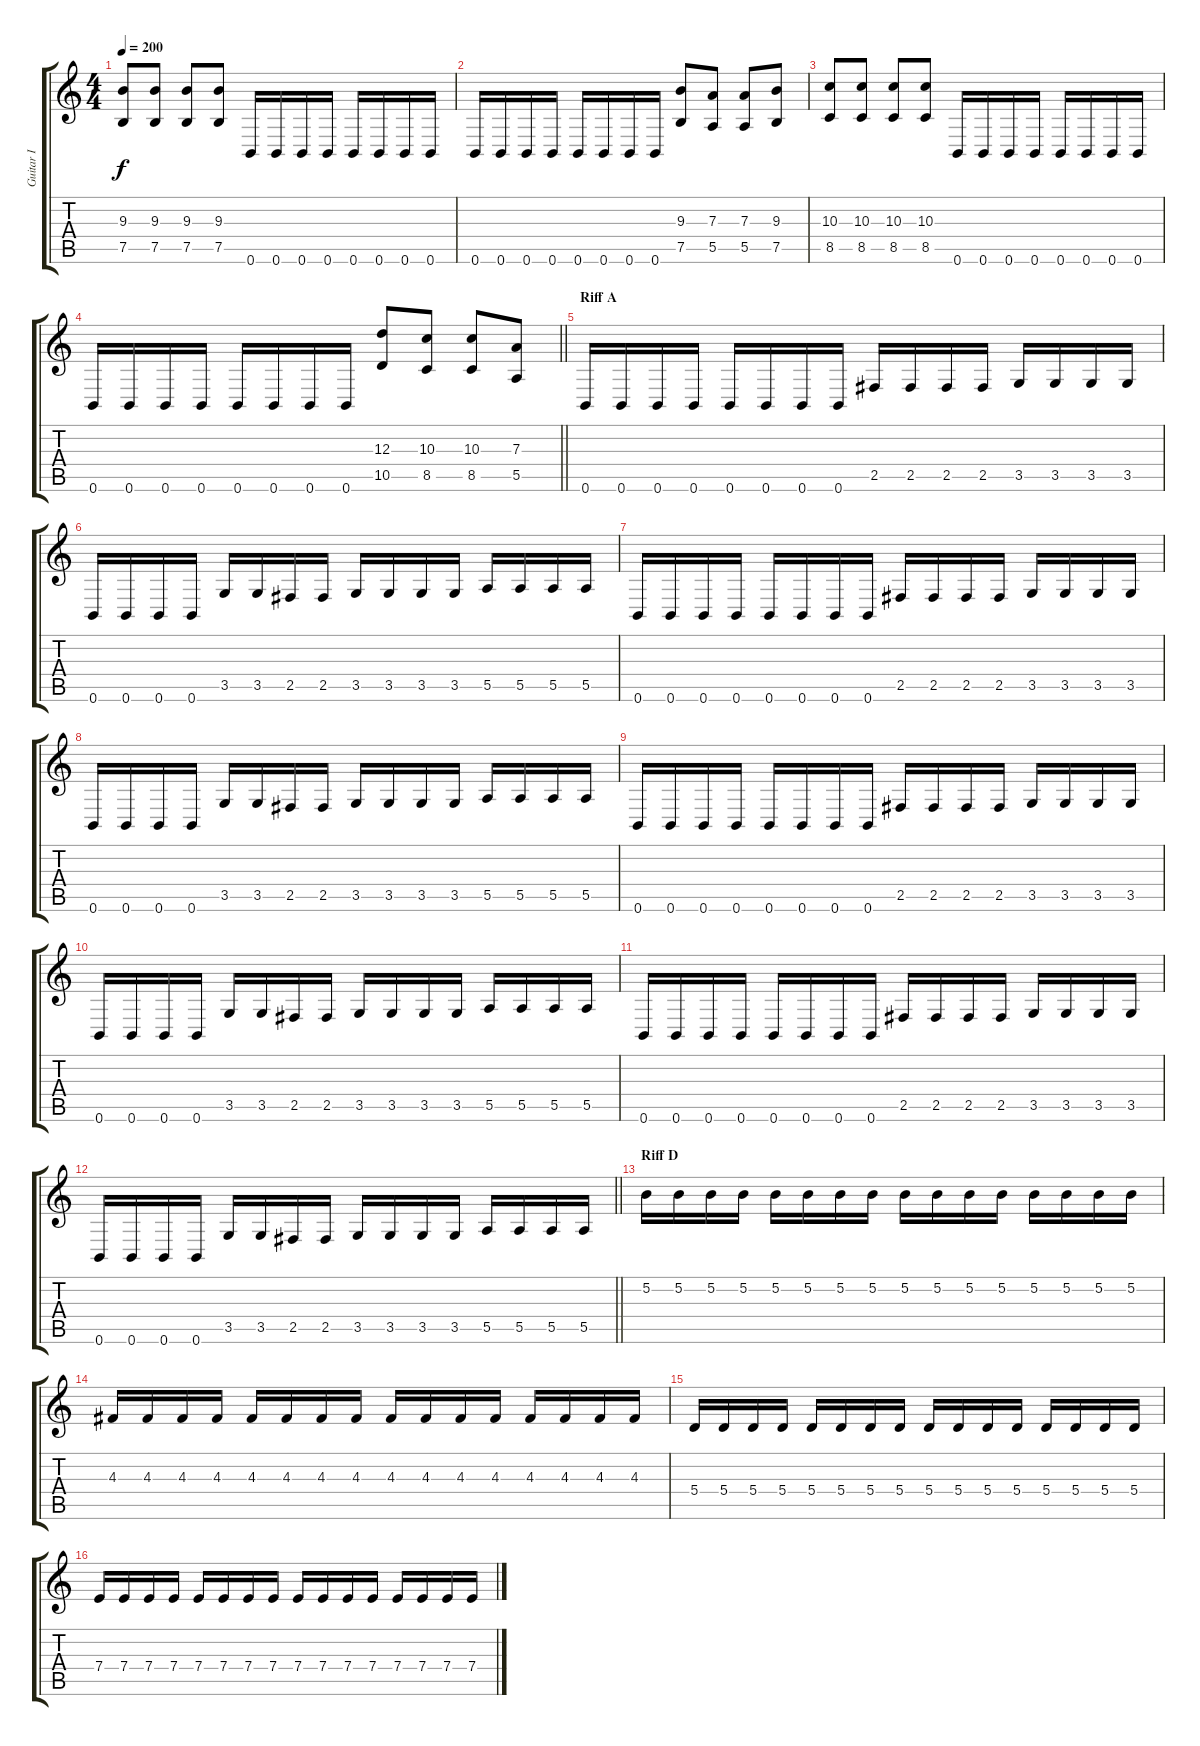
\track ("Guitar I" "Guitar I") {instrument distortionguitar}
\staff {score tabs}
\tuning (B3 Gb3 D3 A2 E2 B1) {hide}
\ts (4 4)
\tempo 200
\clef g2
\ks c
(9.3 7.5).8{dy f} (9.3 7.5).8 (9.3 7.5).8 (9.3 7.5).8 0.6.16 0.6.16 0.6.16 0.6.16 0.6.16 0.6.16 0.6.16 0.6.16 |
0.6.16 0.6.16 0.6.16 0.6.16 0.6.16 0.6.16 0.6.16 0.6.16 (9.3 7.5).8 (7.3 5.5).8 (7.3 5.5).8 (9.3 7.5).8 |
(10.3 8.5).8 (10.3 8.5).8 (10.3 8.5).8 (10.3 8.5).8 0.6.16 0.6.16 0.6.16 0.6.16 0.6.16 0.6.16 0.6.16 0.6.16 |
\barLineRight lightlight
0.6.16 0.6.16 0.6.16 0.6.16 0.6.16 0.6.16 0.6.16 0.6.16 (12.3 10.5).8 (10.3 8.5).8 (10.3 8.5).8 (7.3 5.5).8 |
\section ("" "Riff A")
0.6.16 0.6.16 0.6.16 0.6.16 0.6.16 0.6.16 0.6.16 0.6.16 2.5.16 2.5.16 2.5.16 2.5.16 3.5.16 3.5.16 3.5.16 3.5.16 |
0.6.16 0.6.16 0.6.16 0.6.16 3.5.16 3.5.16 2.5.16 2.5.16 3.5.16 3.5.16 3.5.16 3.5.16 5.5.16 5.5.16 5.5.16 5.5.16 |
0.6.16 0.6.16 0.6.16 0.6.16 0.6.16 0.6.16 0.6.16 0.6.16 2.5.16 2.5.16 2.5.16 2.5.16 3.5.16 3.5.16 3.5.16 3.5.16 |
0.6.16 0.6.16 0.6.16 0.6.16 3.5.16 3.5.16 2.5.16 2.5.16 3.5.16 3.5.16 3.5.16 3.5.16 5.5.16 5.5.16 5.5.16 5.5.16 |
0.6.16 0.6.16 0.6.16 0.6.16 0.6.16 0.6.16 0.6.16 0.6.16 2.5.16 2.5.16 2.5.16 2.5.16 3.5.16 3.5.16 3.5.16 3.5.16 |
0.6.16 0.6.16 0.6.16 0.6.16 3.5.16 3.5.16 2.5.16 2.5.16 3.5.16 3.5.16 3.5.16 3.5.16 5.5.16 5.5.16 5.5.16 5.5.16 |
0.6.16 0.6.16 0.6.16 0.6.16 0.6.16 0.6.16 0.6.16 0.6.16 2.5.16 2.5.16 2.5.16 2.5.16 3.5.16 3.5.16 3.5.16 3.5.16 |
\barLineRight lightlight
0.6.16 0.6.16 0.6.16 0.6.16 3.5.16 3.5.16 2.5.16 2.5.16 3.5.16 3.5.16 3.5.16 3.5.16 5.5.16 5.5.16 5.5.16 5.5.16 |
\section ("" "Riff D")
5.2.16 5.2.16 5.2.16 5.2.16 5.2.16 5.2.16 5.2.16 5.2.16 5.2.16 5.2.16 5.2.16 5.2.16 5.2.16 5.2.16 5.2.16 5.2.16 |
4.3.16 4.3.16 4.3.16 4.3.16 4.3.16 4.3.16 4.3.16 4.3.16 4.3.16 4.3.16 4.3.16 4.3.16 4.3.16 4.3.16 4.3.16 4.3.16 |
5.4.16 5.4.16 5.4.16 5.4.16 5.4.16 5.4.16 5.4.16 5.4.16 5.4.16 5.4.16 5.4.16 5.4.16 5.4.16 5.4.16 5.4.16 5.4.16 |
7.4.16 7.4.16 7.4.16 7.4.16 7.4.16 7.4.16 7.4.16 7.4.16 7.4.16 7.4.16 7.4.16 7.4.16 7.4.16 7.4.16 7.4.16 7.4.16
